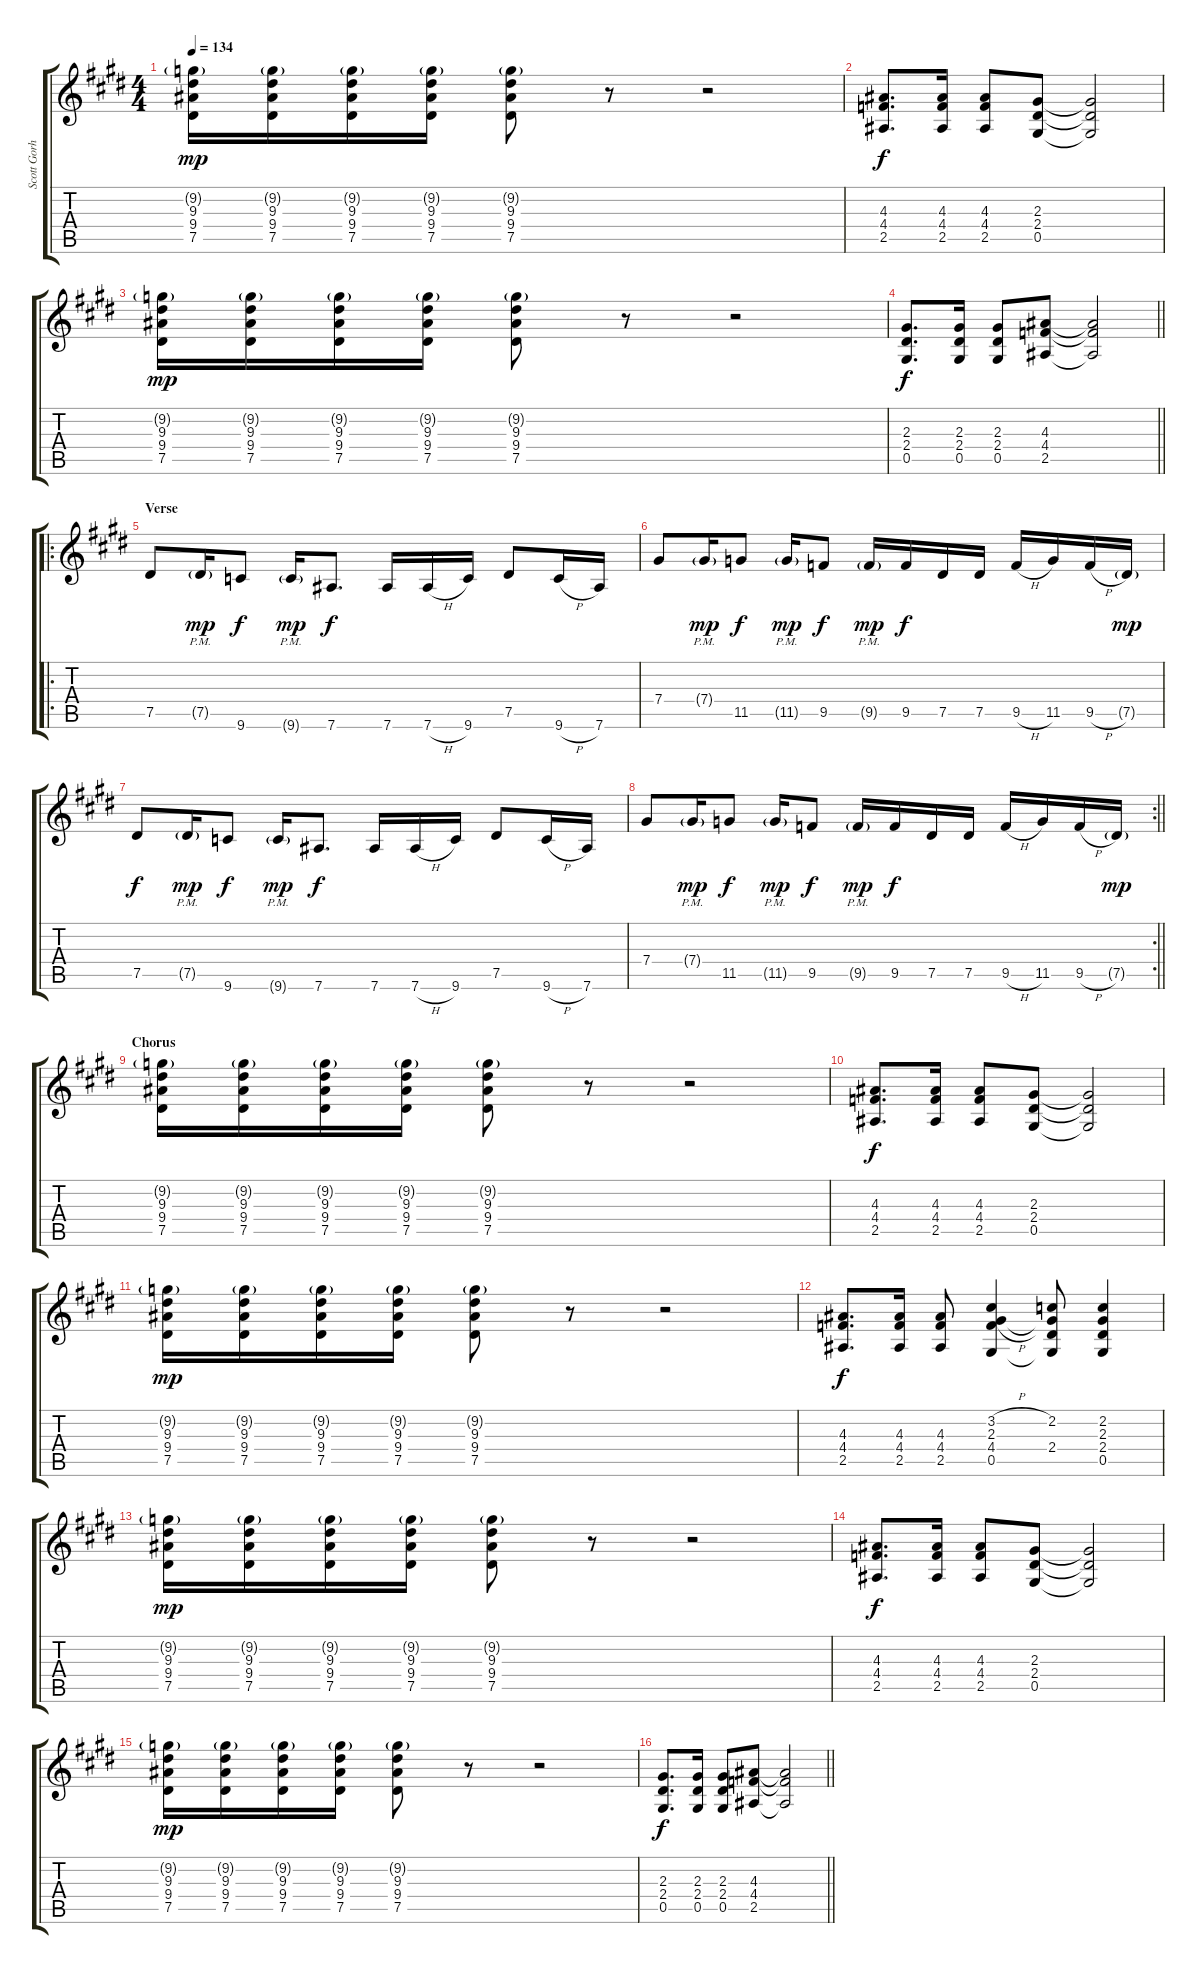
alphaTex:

\track ("Scott Gorham" "Scott Gorh") {instrument overdrivenguitar}
\staff {score tabs}
\tuning (Eb4 Bb3 Gb3 Db3 Ab2 Eb2) {hide}
\ts (4 4)
\tempo 134
\clef g2
\ks e
(9.2{g} 9.3 9.4 7.5).16{dy mp} (9.2{g} 9.3 9.4 7.5).16 (9.2{g} 9.3 9.4 7.5).16 (9.2{g} 9.3 9.4 7.5).16 (9.2{g} 9.3 9.4 7.5).8 r.8 r.2 |
(4.3 4.4 2.5).8{d dy f} (4.3 4.4 2.5).16 (4.3 4.4 2.5).8 (2.3 2.4 0.5).8 (2.3{t} 2.4{t} 0.5{t}).2 |
(9.2{g} 9.3 9.4 7.5).16{dy mp} (9.2{g} 9.3 9.4 7.5).16 (9.2{g} 9.3 9.4 7.5).16 (9.2{g} 9.3 9.4 7.5).16 (9.2{g} 9.3 9.4 7.5).8 r.8 r.2 |
\barLineRight lightlight
(2.3 2.4 0.5).8{d dy f} (2.3 2.4 0.5).16 (2.3 2.4 0.5).8 (4.3 4.4 2.5).8 (4.3{t} 4.4{t} 2.5{t}).2 |
\ro
\section ("" "Verse")
7.5.8 7.5{g pm}.16{dy mp} 9.6.8{dy f} 9.6{g pm}.16{dy mp} 7.6.8{d dy f} 7.6.16 7.6{h}.16 9.6.16 7.5.8 9.6{h}.16 7.6.16 |
7.4.8 7.4{g pm}.16{dy mp} 11.5.8{dy f} 11.5{g pm}.16{dy mp} 9.5.8{dy f} 9.5{g pm}.16{dy mp} 9.5.16{dy f} 7.5.16 7.5.16 9.5{h}.16 11.5.16 9.5{h}.16 7.5{g}.16{dy mp} |
7.5.8{dy f} 7.5{g pm}.16{dy mp} 9.6.8{dy f} 9.6{g pm}.16{dy mp} 7.6.8{d dy f} 7.6.16 7.6{h}.16 9.6.16 7.5.8 9.6{h}.16 7.6.16 |
\rc 2
\barLineRight lightlight
7.4.8 7.4{g pm}.16{dy mp} 11.5.8{dy f} 11.5{g pm}.16{dy mp} 9.5.8{dy f} 9.5{g pm}.16{dy mp} 9.5.16{dy f} 7.5.16 7.5.16 9.5{h}.16 11.5.16 9.5{h}.16 7.5{g}.16{dy mp} |
\section ("" "Chorus")
(9.2{g} 9.3 9.4 7.5).16 (9.2{g} 9.3 9.4 7.5).16 (9.2{g} 9.3 9.4 7.5).16 (9.2{g} 9.3 9.4 7.5).16 (9.2{g} 9.3 9.4 7.5).8 r.8 r.2 |
(4.3 4.4 2.5).8{d dy f} (4.3 4.4 2.5).16 (4.3 4.4 2.5).8 (2.3 2.4 0.5).8 (2.3{t} 2.4{t} 0.5{t}).2 |
(9.2{g} 9.3 9.4 7.5).16{dy mp} (9.2{g} 9.3 9.4 7.5).16 (9.2{g} 9.3 9.4 7.5).16 (9.2{g} 9.3 9.4 7.5).16 (9.2{g} 9.3 9.4 7.5).8 r.8 r.2 |
(4.3 4.4 2.5).8{d dy f} (4.3 4.4 2.5).16 (4.3 4.4 2.5).8 (3.2{h} 2.3 4.4{h} 0.5).4 (2.2 2.3{t} 2.4 0.5{t}).8 (2.2 2.3 2.4 0.5).4 |
(9.2{g} 9.3 9.4 7.5).16{dy mp} (9.2{g} 9.3 9.4 7.5).16 (9.2{g} 9.3 9.4 7.5).16 (9.2{g} 9.3 9.4 7.5).16 (9.2{g} 9.3 9.4 7.5).8 r.8 r.2 |
(4.3 4.4 2.5).8{d dy f} (4.3 4.4 2.5).16 (4.3 4.4 2.5).8 (2.3 2.4 0.5).8 (2.3{t} 2.4{t} 0.5{t}).2 |
(9.2{g} 9.3 9.4 7.5).16{dy mp} (9.2{g} 9.3 9.4 7.5).16 (9.2{g} 9.3 9.4 7.5).16 (9.2{g} 9.3 9.4 7.5).16 (9.2{g} 9.3 9.4 7.5).8 r.8 r.2 |
\barLineRight lightlight
(2.3 2.4 0.5).8{d dy f} (2.3 2.4 0.5).16 (2.3 2.4 0.5).8 (4.3 4.4 2.5).8 (4.3{t} 4.4{t} 2.5{t}).2
